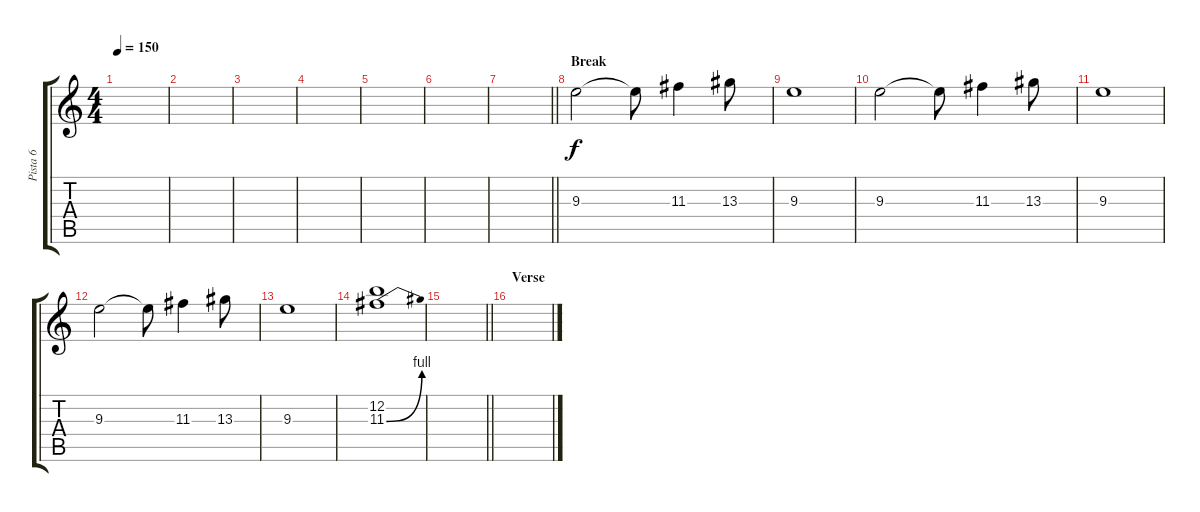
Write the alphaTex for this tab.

\track ("Pista 6" "Pista 6") {instrument distortionguitar}
\staff {score tabs}
\tuning (E4 B3 G3 D3 A2 E2) {hide}
\ts (4 4)
\tempo 150
\clef g2
\ks c
|
|
|
|
|
|
\barLineRight lightlight
|
\section ("" "Break")
9.3.2 9.3{t}.8 11.3.4 13.3.8 |
9.3.1 |
9.3.2 9.3{t}.8 11.3.4 13.3.8 |
9.3.1 |
9.3.2 9.3{t}.8 11.3.4 13.3.8 |
9.3.1 |
(12.2 11.3{be (bend 0 0 60 4)}).1 |
\barLineRight lightlight
|
\section ("" "Verse")
